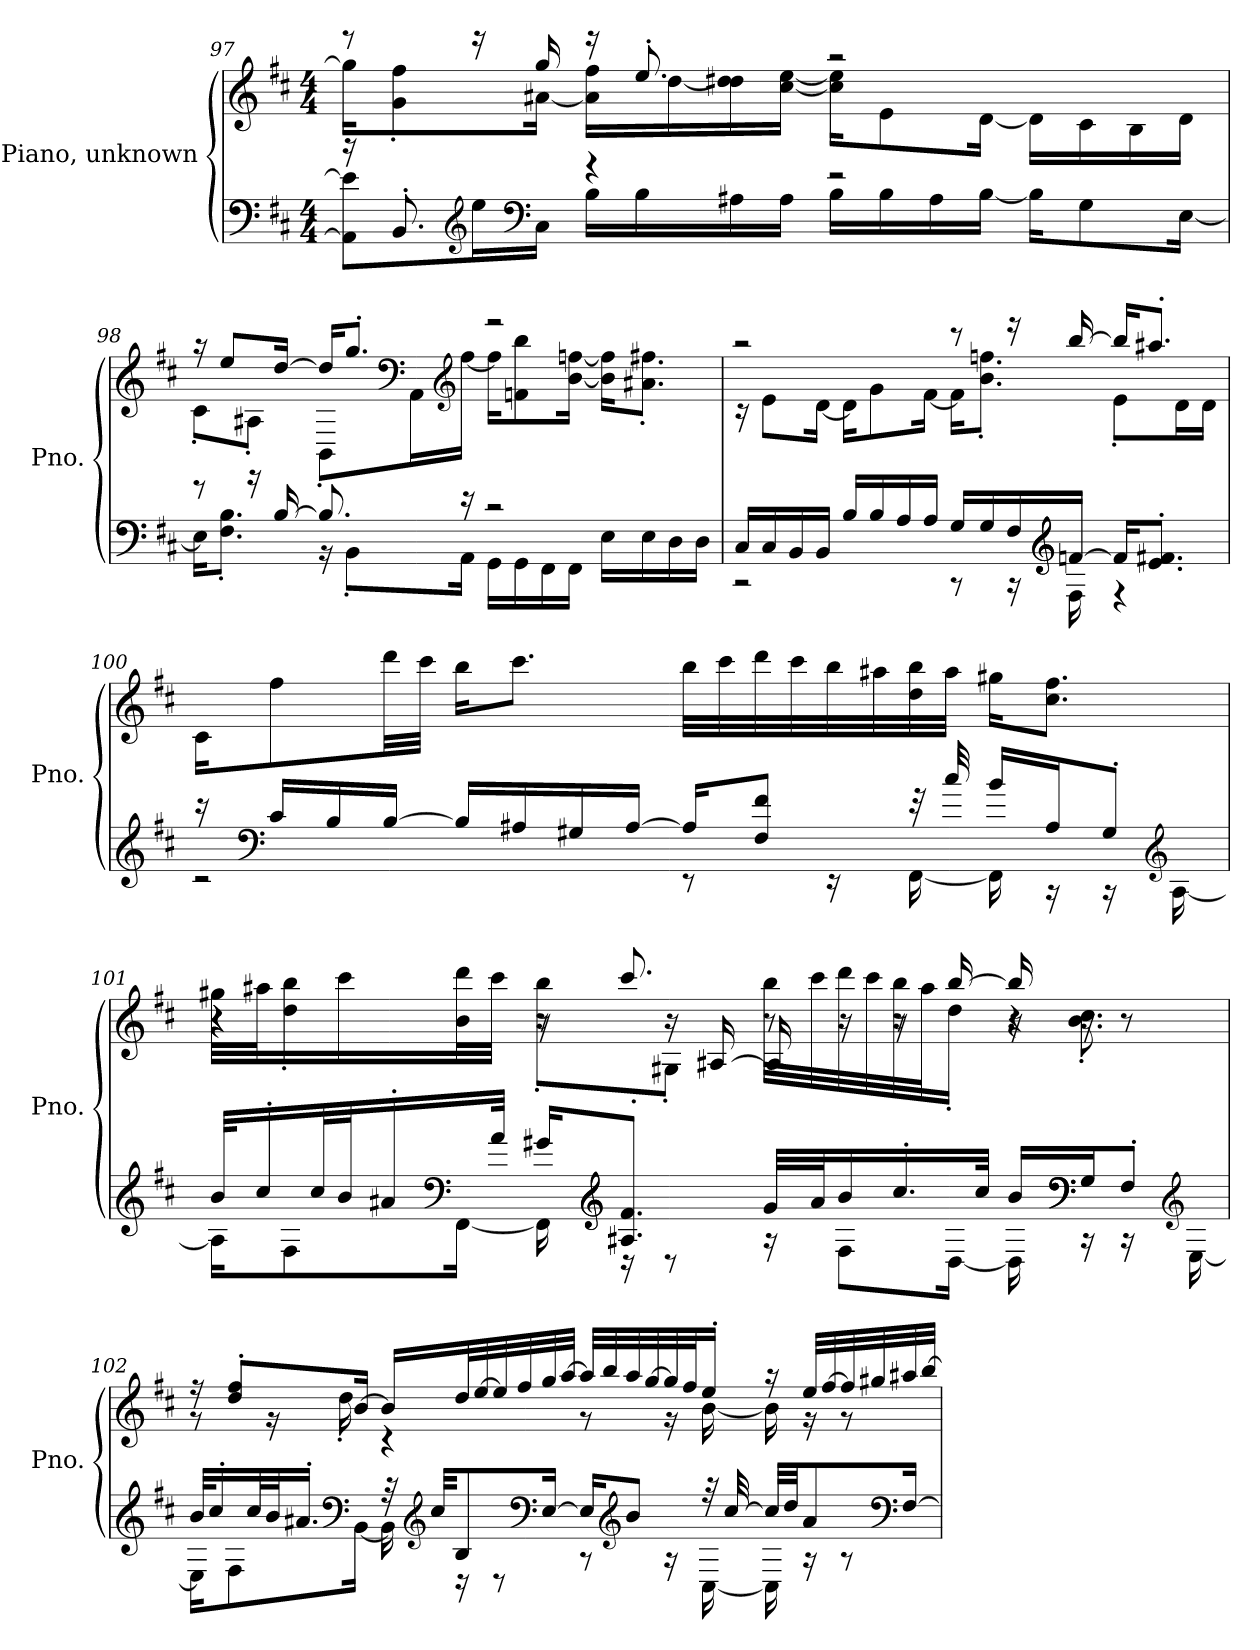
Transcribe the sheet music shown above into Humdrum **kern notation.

**kern	**kern
*part1	*part1
*staff2	*staff1
*I"Piano, unknown	*
*I'Pno.	*
!!LO:LB:g=z
*clefF4	*clefG2
*k[f#c#]	*k[f#c#]
*M4/4	*M4/4
=97	=97
*^	*^
16r	8AA\] 8e\]L	8r	16gg\KL]
8.BB'/	.	.	8g\' 8ff#\'
*clefG2	*	*	*
.	16ee\L	16r	.
*clefF4	*	*	*
.	16C#\JJ	16gg/	[16a#X\Jk
4r	16B\LL	16r	16a#\] 16ff#\LL
.	16B\	8.ee'/	[16dd\
.	16A#X\	.	16dd\] 16dd#X\
.	16A#\JJ	.	[16cc#\ [16ee\JJ
2r	16B\LL	2r	16cc#\] 16ee\]KL
.	16B\	.	8e\
.	16A#\	.	.
.	[16B\JJ	.	[16d\Jk
.	16B\KL]	.	16d\LL]
.	8G\	.	16c#\
.	.	.	16B\
.	[16E\Jk	.	16d\JJ
!!LO:LB:g=z	!!
=98	=98	=98	=98
8r	16E\KL]	16r	8c#'\L
.	8.F#\' 8.B\'J	8ee/L	.
16r	.	.	8A#X'\J
[16B/	.	[16dd/Jk	.
8.B/]	16r	16dd/KL]	8BB'\L
.	8BB'\L	8.gg'/J	.
*	*	*clefF4	*
.	.	.	16AA\L
*	*	*clefG2	*
16r	16AA\Jk	.	[16ff#\JJ
2r	16GG\LL	2r	16ff#\KL]
.	16GG\	.	8fn\ 8bb\
.	16FF#\	.	.
.	16FF#\JJ	.	[16b\ [16ffn\Jk
.	16E\LL	.	16b\] 16ff\]KL
.	16E\	.	8.a#X\' 8.ff#X\'J
.	16D\	.	.
.	16D\JJ	.	.
!!LO:PB:g=z	!!
=99	=99	=99	=99
16C#/LL	2r	2r	16r
16C#/	.	.	8e\L
16BB/	.	.	.
16BB/JJ	.	.	[16d\Jk
16B/LL	.	.	16d\KL]
16B/	.	.	8g\
16A/	.	.	.
16A/JJ	.	.	[16f#\Jk
16G/LL	8r	8r	16f#\KL]
16G/	.	.	8.b\' 8.ffn\'J
16F#/	16r	16r	.
*clefG2	*	*	*
[16fn/JJ	16F#\	[16bb/	.
16f/KL]	4r	16bb/KL]	8e'\L
8.e/' 8.f#X/'J	.	8.aa#X'/J	.
.	.	.	16d\L
.	.	.	16d\JJ
*	*	*v	*v
!!LO:LB:g=z
=100	=100	=100
16r	2r	16c#\KL
*clefF4	*	*
16c#/LL	.	8ff#\
16B/	.	.
[16B/JJ	.	32ddd\LL
.	.	32ccc#\JJJ
16B/LL]	.	16bb\KL
16A#X/	.	8.ccc#\J
16G#X/	.	.
[16A#/JJ	.	.
16A#/KL]	8r	32bb\LLL
.	.	32ccc#\
8F#/ 8f#/J	.	32ddd\
.	.	32ccc#\
.	16r	32bb\
.	.	32aa#X\
32r	[16FF#\	32dd\ 32bb\
32cc#/	.	32aa#\JJJ
16b/LL	16FF#\]	16gg#X\KL
16A#/J	16r	8.cc#\ 8.ff#\J
8G#'/J	16r	.
*clefG2	*	*
.	[16A#\	.
!!LO:LB:g=z
=101	=101	=101
*	*	*^
*	*	*	*^
32b/KLL	16A#\KL]	4r	32gg#X\LLL	4r
16cc#'/	.	.	32aa#X\J	.
.	8F#\	.	16dd\' 16bb\'	.
32cc#/L	.	.	.	.
32b/J	.	.	16ccc#\	.
16a#X'/	.	.	.	.
*clefF4	*	*	*	*
.	[16FF#\Jk	.	32b\ 32ddd\L	.
32a#/JJk	.	.	32ccc#\JJJ	.
16g#X/KL	16FF#\]	16r	8bb'\L	8r
*clefG2	*	*	*	*
8.A#X/' 8.f#/'J	16r	8.ccc#/	.	.
.	8r	.	8G#X'\J	16r
.	.	.	.	[16A#X/
32g#/LLL	16r	8r	32bb\LLL	16A#/]
32a#/J	.	.	32ccc#\	.
16b/	8F#\L	.	32ddd\	16r
.	.	.	32ccc#\	.
16.cc#'/	.	16r	32bb\	8r
.	.	.	32aa#\J	.
.	[16D\Jk	[16bb/	16dd'\JJ	.
32cc#/JJk	.	.	.	.
16b/LL	16D\]	16bb/]	16r	4r
*clefF4	*	*	*	*
16G/J	16r	16r	8.b\' 8.cc#\'	.
8F#'/J	16r	8r	.	.
*clefG2	*	*	*	*
.	[16E\	.	.	.
*	*	*	*v	*v
!!LO:LB:g=z
=102	=102	=102	=102
32b/KLL	16E\KL]	16r	8r
16cc#'/	.	.	.
.	8F#\	8dd/' 8ff#/'L	.
32cc#/L	.	.	.
32b/J	.	.	16r
16.a#X'/JJ	.	.	.
*clefF4	*	*	*
.	[16BB\Jk	[16b/Jk	16dd'\
32r	16BB\]	16b/LL]	4r
*clefG2	*	*	*
32cc#/KKL	.	.	.
8B/	16r	32dd/L	.
.	.	[32ee/	.
.	8r	32ee/]	.
.	.	32ff#/	.
*clefF4	*	*	*
[16E/Jk	.	32gg/	.
.	.	[32aa/JJJ	.
16E/KL]	8r	32aa/LLL]	8r
.	.	32bb/	.
*clefG2	*	*	*
8b/J	.	32aa/	.
.	.	[32gg/	.
.	16r	32gg/]	16r
.	.	32ff#/J	.
32r	[16C#\	16ee'/JJ	[16b\
[32cc#/	.	.	.
32cc#/LLL]	16C#\]	16r	16b\]
32dd/JJ	.	.	.
8a#/	16r	32ee/LLL	16r
.	.	[32ff#/	.
.	8r	32ff#/]	8r
.	.	32gg#X/	.
*clefF4	*	*	*
[16F#/Jk	.	32aa#X/	.
.	.	[32bb/JJJ	.
*v	*v	*	*
*	*v	*v
=	=
*-	*-
